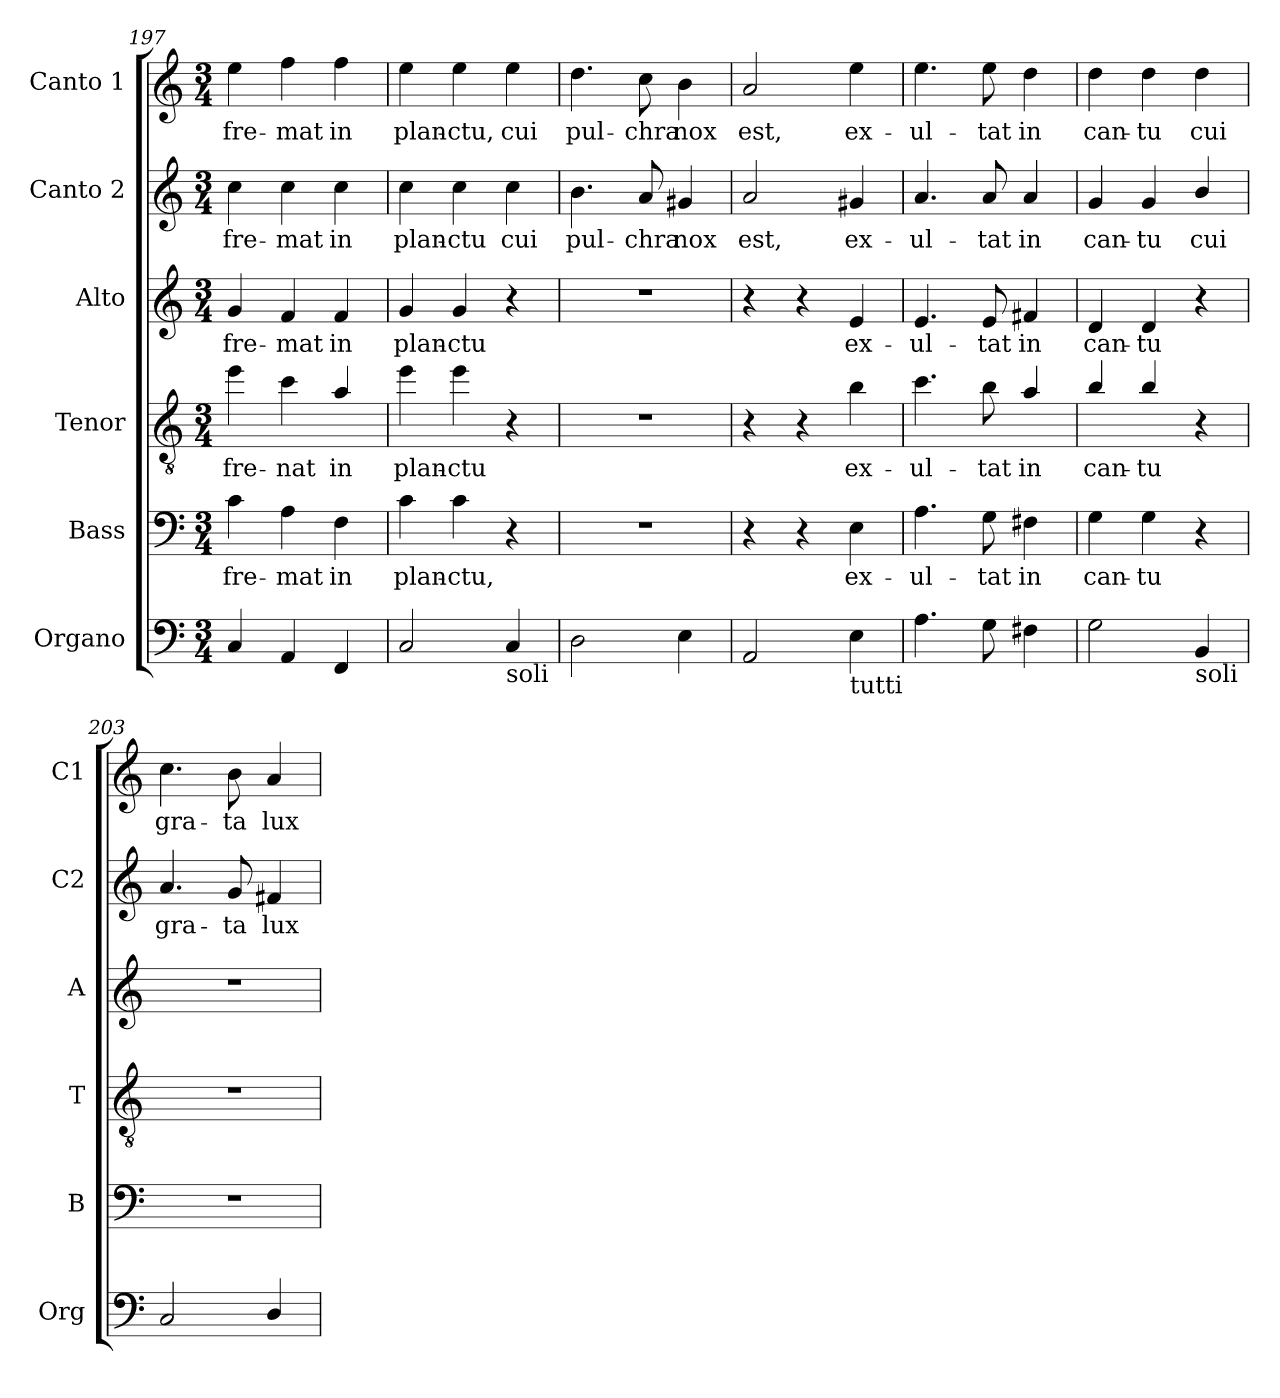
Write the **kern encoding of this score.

**kern	**kern	**text	**kern	**text	**kern	**text	**kern	**text	**kern	**text
*part6	*part5	*part5	*part4	*part4	*part3	*part3	*part2	*part2	*part1	*part1
*staff6	*staff5	*staff5	*staff4	*staff4	*staff3	*staff3	*staff2	*staff2	*staff1	*staff1
*I"Organo	*I"Bass	*	*I"Tenor	*	*I"Alto	*	*I"Canto 2	*	*I"Canto 1	*
*I'Org	*I'B	*	*I'T	*	*I'A	*	*I'C2	*	*I'C1	*
!!LO:PB:g=z
*clefF4	*clefF4	*	*clefGv2	*	*clefG2	*	*clefG2	*	*clefG2	*
*	*	*	*ITrd7c12	*	*	*	*	*	*	*
*k[]	*k[]	*	*k[]	*	*k[]	*	*k[]	*	*k[]	*
*C:	*C:	*	*C:	*	*C:	*	*C:	*	*C:	*
*M3/4	*M3/4	*	*M3/4	*	*M3/4	*	*M3/4	*	*M3/4	*
=197	=197	=197	=197	=197	=197	=197	=197	=197	=197	=197
!	!	!LO:LY:b	!	!	!	!	!	!	!	!
!	!	!	!	!LO:LY:b	!	!	!	!	!	!
!	!	!	!	!	!	!LO:LY:b	!	!	!	!
!	!	!	!	!	!	!	!	!LO:LY:b	!	!
!	!	!	!	!	!	!	!	!	!	!LO:LY:b
4C/	4c\	fre-	4e\	fre-	4g/	fre-	4cc\	fre-	4ee\	fre-
!	!	!LO:LY:b	!	!	!	!	!	!	!	!
!	!	!	!	!LO:LY:b	!	!	!	!	!	!
!	!	!	!	!	!	!LO:LY:b	!	!	!	!
!	!	!	!	!	!	!	!	!LO:LY:b	!	!
!	!	!	!	!	!	!	!	!	!	!LO:LY:b
4AA/	4A\	-mat	4c\	-nat	4f/	-mat	4cc\	-mat	4ff\	-mat
!	!	!LO:LY:b	!	!	!	!	!	!	!	!
!	!	!	!	!LO:LY:b	!	!	!	!	!	!
!	!	!	!	!	!	!LO:LY:b	!	!	!	!
!	!	!	!	!	!	!	!	!LO:LY:b	!	!
!	!	!	!	!	!	!	!	!	!	!LO:LY:b
4FF/	4F\	in	4A/	in	4f/	in	4cc\	in	4ff\	in
=198	=198	=198	=198	=198	=198	=198	=198	=198	=198	=198
!	!	!LO:LY:b	!	!	!	!	!	!	!	!
!	!	!	!	!LO:LY:b	!	!	!	!	!	!
!	!	!	!	!	!	!LO:LY:b	!	!	!	!
!	!	!	!	!	!	!	!	!LO:LY:b	!	!
!	!	!	!	!	!	!	!	!	!	!LO:LY:b
2C/	4c\	plan-	4e\	plan-	4g/	plan-	4cc\	plan-	4ee\	plan-
!	!	!LO:LY:b	!	!	!	!	!	!	!	!
!	!	!	!	!LO:LY:b	!	!	!	!	!	!
!	!	!	!	!	!	!LO:LY:b	!	!	!	!
!	!	!	!	!	!	!	!	!LO:LY:b	!	!
!	!	!	!	!	!	!	!	!	!	!LO:LY:b
.	4c\	-ctu,	4e\	-ctu	4g/	-ctu	4cc\	-ctu	4ee\	-ctu,
!	!	!	!	!	!	!	!	!LO:LY:b	!	!
!LO:TX:b:t=soli	!	!	!	!	!	!	!	!	!	!
!	!	!	!	!	!	!	!	!	!	!LO:LY:b
4C/	4r	.	4r	.	4r	.	4cc\	cui	4ee\	cui
=199	=199	=199	=199	=199	=199	=199	=199	=199	=199	=199
!	!	!	!	!	!	!	!	!LO:LY:b	!	!
!	!	!	!	!	!	!	!	!	!	!LO:LY:b
2D\	2.r	.	2.r	.	2.r	.	4.b\	pul-	4.dd\	pul-
!	!	!	!	!	!	!	!	!LO:LY:b	!	!
!	!	!	!	!	!	!	!	!	!	!LO:LY:b
.	.	.	.	.	.	.	8a/	-chra	8cc\	-chra
!	!	!	!	!	!	!	!	!LO:LY:b	!	!
!	!	!	!	!	!	!	!	!	!	!LO:LY:b
4E\	.	.	.	.	.	.	4g#X/	nox	4b\	nox
=200	=200	=200	=200	=200	=200	=200	=200	=200	=200	=200
!	!	!	!	!	!	!	!	!LO:LY:b	!	!
!	!	!	!	!	!	!	!	!	!	!LO:LY:b
2AA/	4r	.	4r	.	4r	.	2a/	est,	2a/	est,
.	4r	.	4r	.	4r	.	.	.	.	.
!	!	!LO:LY:b	!	!	!	!	!	!	!	!
!	!	!	!	!LO:LY:b	!	!	!	!	!	!
!	!	!	!	!	!	!LO:LY:b	!	!	!	!
!	!	!	!	!	!	!	!	!LO:LY:b	!	!
!LO:TX:b:t=tutti	!	!	!	!	!	!	!	!	!	!
!	!	!	!	!	!	!	!	!	!	!LO:LY:b
4E\	4E\	ex-	4B\	ex-	4e/	ex-	4g#X/	ex-	4ee\	ex-
=201	=201	=201	=201	=201	=201	=201	=201	=201	=201	=201
!	!	!LO:LY:b	!	!	!	!	!	!	!	!
!	!	!	!	!LO:LY:b	!	!	!	!	!	!
!	!	!	!	!	!	!LO:LY:b	!	!	!	!
!	!	!	!	!	!	!	!	!LO:LY:b	!	!
!	!	!	!	!	!	!	!	!	!	!LO:LY:b
4.A\	4.A\	-ul-	4.c\	-ul-	4.e/	-ul-	4.a/	-ul-	4.ee\	-ul-
!	!	!LO:LY:b	!	!	!	!	!	!	!	!
!	!	!	!	!LO:LY:b	!	!	!	!	!	!
!	!	!	!	!	!	!LO:LY:b	!	!	!	!
!	!	!	!	!	!	!	!	!LO:LY:b	!	!
!	!	!	!	!	!	!	!	!	!	!LO:LY:b
8G\	8G\	-tat	8B\	-tat	8e/	-tat	8a/	-tat	8ee\	-tat
!	!	!LO:LY:b	!	!	!	!	!	!	!	!
!	!	!	!	!LO:LY:b	!	!	!	!	!	!
!	!	!	!	!	!	!LO:LY:b	!	!	!	!
!	!	!	!	!	!	!	!	!LO:LY:b	!	!
!	!	!	!	!	!	!	!	!	!	!LO:LY:b
4F#X\	4F#X\	in	4A/	in	4f#X/	in	4a/	in	4dd\	in
=202	=202	=202	=202	=202	=202	=202	=202	=202	=202	=202
!	!	!LO:LY:b	!	!	!	!	!	!	!	!
!	!	!	!	!LO:LY:b	!	!	!	!	!	!
!	!	!	!	!	!	!LO:LY:b	!	!	!	!
!	!	!	!	!	!	!	!	!LO:LY:b	!	!
!	!	!	!	!	!	!	!	!	!	!LO:LY:b
2G\	4G\	can-	4B/	can-	4d/	can-	4g/	can-	4dd\	can-
!	!	!LO:LY:b	!	!	!	!	!	!	!	!
!	!	!	!	!LO:LY:b	!	!	!	!	!	!
!	!	!	!	!	!	!LO:LY:b	!	!	!	!
!	!	!	!	!	!	!	!	!LO:LY:b	!	!
!	!	!	!	!	!	!	!	!	!	!LO:LY:b
.	4G\	-tu	4B/	tu	4d/	-tu	4g/	-tu	4dd\	-tu
!	!	!	!	!	!	!	!	!LO:LY:b	!	!
!LO:TX:b:t=soli	!	!	!	!	!	!	!	!	!	!
!	!	!	!	!	!	!	!	!	!	!LO:LY:b
4BB/	4r	.	4r	.	4r	.	4b/	cui	4dd\	cui
=203	=203	=203	=203	=203	=203	=203	=203	=203	=203	=203
!	!	!	!	!	!	!	!	!LO:LY:b	!	!
!	!	!	!	!	!	!	!	!	!	!LO:LY:b
2C/	2.r	.	2.r	.	2.r	.	4.a/	gra-	4.cc\	gra-
!	!	!	!	!	!	!	!	!LO:LY:b	!	!
!	!	!	!	!	!	!	!	!	!	!LO:LY:b
.	.	.	.	.	.	.	8g/	-ta	8b\	-ta
!	!	!	!	!	!	!	!	!LO:LY:b	!	!
!	!	!	!	!	!	!	!	!	!	!LO:LY:b
4D/	.	.	.	.	.	.	4f#X/	lux	4a/	lux
=	=	=	=	=	=	=	=	=	=	=
*-	*-	*-	*-	*-	*-	*-	*-	*-	*-	*-
